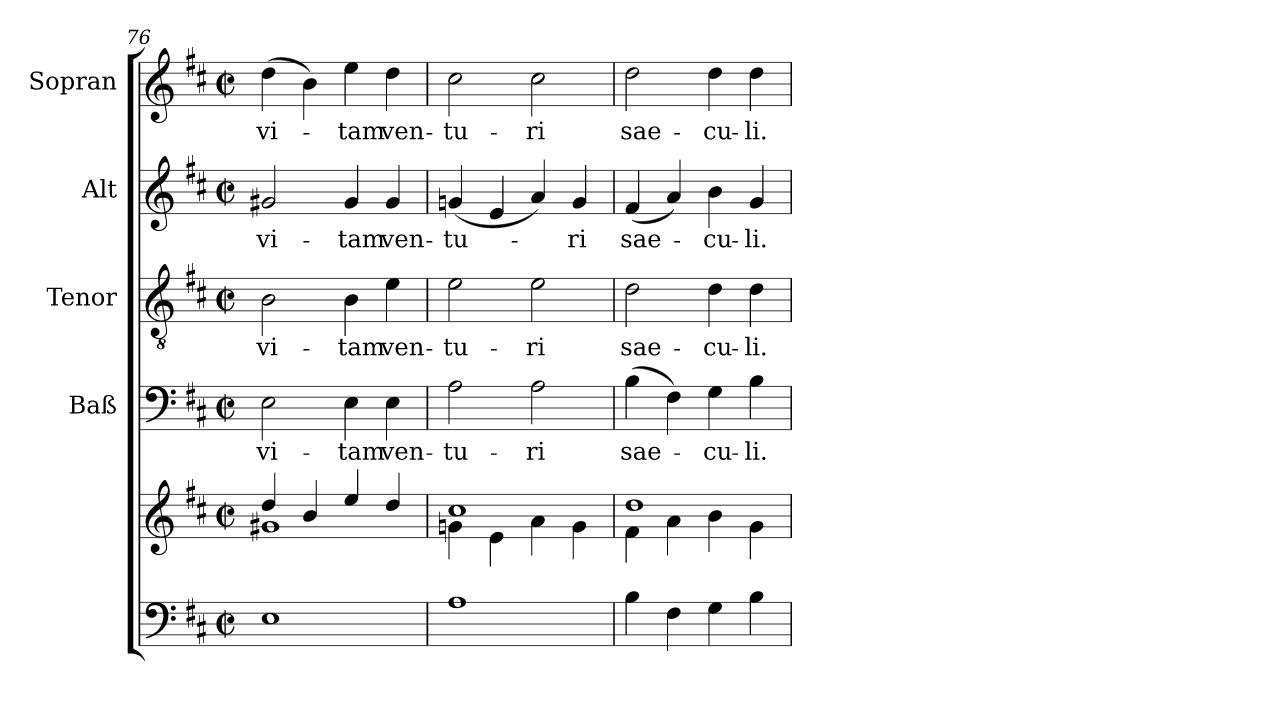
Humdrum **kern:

**kern	**kern	**kern	**text	**kern	**text	**kern	**text	**kern	**text
*part5	*part5	*part4	*part4	*part3	*part3	*part2	*part2	*part1	*part1
*staff6	*staff5	*staff4	*staff4	*staff3	*staff3	*staff2	*staff2	*staff1	*staff1
*	*	*I"Baß	*	*I"Tenor	*	*I"Alt	*	*I"Sopran	*
*clefF4	*clefG2	*clefF4	*	*clefGv2	*	*clefG2	*	*clefG2	*
*k[f#c#]	*k[f#c#]	*k[f#c#]	*	*k[f#c#]	*	*k[f#c#]	*	*k[f#c#]	*
*D:	*D:	*D:	*	*D:	*	*D:	*	*D:	*
*M2/2	*M2/2	*M2/2	*	*M2/2	*	*M2/2	*	*M2/2	*
*met(c|)	*met(c|)	*met(c|)	*	*met(c|)	*	*met(c|)	*	*met(c|)	*
=76	=76	=76	=76	=76	=76	=76	=76	=76	=76
*	*^	*	*	*	*	*	*	*	*
!	!	!	!	!LO:LY:b	!	!LO:LY:b	!	!LO:LY:b	!	!LO:LY:b
1E	4dd/	1g#X	2E\	vi-	2B\	vi-	2g#X/	vi-	(>4dd\	vi-
.	4b/	.	.	.	.	.	.	.	4b\)	.
!	!	!	!	!LO:LY:b	!	!LO:LY:b	!	!LO:LY:b	!	!LO:LY:b
.	4ee/	.	4E\	-tam	4B\	-tam	4g#/	-tam	4ee\	-tam
!	!	!	!	!LO:LY:b	!	!LO:LY:b	!	!LO:LY:b	!	!LO:LY:b
.	4dd/	.	4E\	ven-	4e\	ven-	4g#/	ven-	4dd\	ven-
=77	=77	=77	=77	=77	=77	=77	=77	=77	=77	=77
!	!	!	!	!LO:LY:b	!	!LO:LY:b	!	!LO:LY:b	!	!LO:LY:b
1A	1cc#	4gn\	2A\	-tu-	2e\	-tu-	(<4gn/	-tu-	2cc#\	-tu-
.	.	4e\	.	.	.	.	4e/	.	.	.
!	!	!	!	!LO:LY:b	!	!LO:LY:b	!	!	!	!LO:LY:b
.	.	4a\	2A\	-ri	2e\	-ri	4a/)	.	2cc#\	-ri
!	!	!	!	!	!	!	!	!LO:LY:b	!	!
.	.	4g\	.	.	.	.	4g/	-ri	.	.
=78	=78	=78	=78	=78	=78	=78	=78	=78	=78	=78
!	!	!	!	!LO:LY:b	!	!LO:LY:b	!	!LO:LY:b	!	!LO:LY:b
4B\	1dd	4f#\	(>4B\	sae-	2d\	sae-	(<4f#/	sae-	2dd\	sae-
4F#\	.	4a\	4F#\)	.	.	.	4a/)	.	.	.
!	!	!	!	!LO:LY:b	!	!LO:LY:b	!	!LO:LY:b	!	!LO:LY:b
4G\	.	4b\	4G\	-cu-	4d\	-cu-	4b\	-cu-	4dd\	-cu-
!	!	!	!	!LO:LY:b	!	!LO:LY:b	!	!LO:LY:b	!	!LO:LY:b
4B\	.	4g\	4B\	-li.	4d\	-li.	4g/	-li.	4dd\	-li.
*	*v	*v	*	*	*	*	*	*	*	*
=	=	=	=	=	=	=	=	=	=
*-	*-	*-	*-	*-	*-	*-	*-	*-	*-
